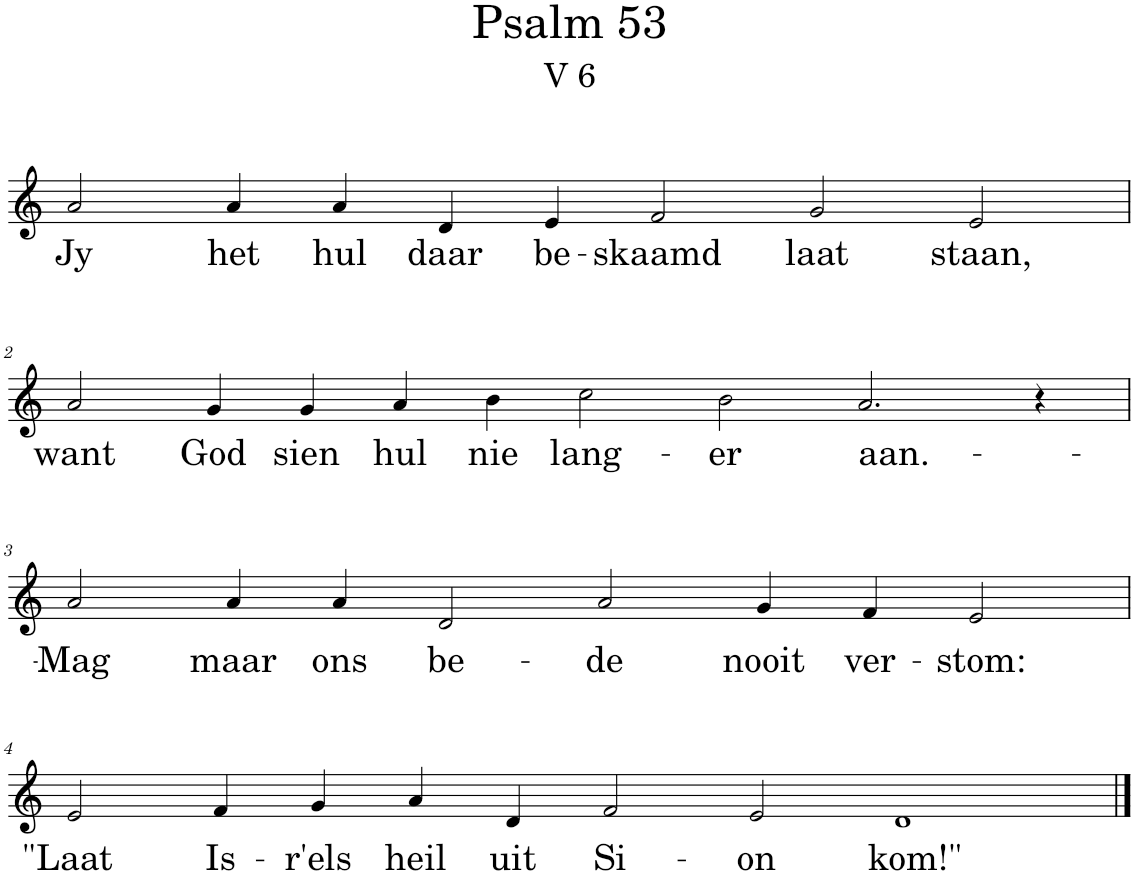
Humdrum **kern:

**kern	**text
*part1	*part1
*staff1	*staff1
*I"Pipe Organ	*
*I'Org.	*
*clefG2	*
*k[]	*
*M12/4	*
=1	=1
!	!LO:LY:b
2a/	Jy
!	!LO:LY:b
4a/	het
!	!LO:LY:b
4a/	hul
!	!LO:LY:b
4d/	daar
!	!LO:LY:b
4e/	be-
!	!LO:LY:b
2f/	-skaamd
!	!LO:LY:b
2g/	laat
!	!LO:LY:b
2e/	staan,
!!LO:LB:g=z
=2	=2
*M14/4	*
!	!LO:LY:b
2a/	want
!	!LO:LY:b
4g/	God
!	!LO:LY:b
4g/	sien
!	!LO:LY:b
4a/	hul
!	!LO:LY:b
4b\	nie
!	!LO:LY:b
2cc\	lang-
!	!LO:LY:b
2b\	-er
!	!LO:LY:b
2.a/	aan.-
4r	.
!!LO:LB:g=z
=3	=3
*M12/4	*
!	!LO:LY:b
2a/	-Mag
!	!LO:LY:b
4a/	maar
!	!LO:LY:b
4a/	ons
!	!LO:LY:b
2d/	be-
!	!LO:LY:b
2a/	-de
!	!LO:LY:b
4g/	nooit
!	!LO:LY:b
4f/	ver-
!	!LO:LY:b
2e/	-stom:
!!LO:LB:g=z
=4	=4
*M14/4	*
!	!LO:LY:b
2e/	"Laat
!	!LO:LY:b
4f/	Is-
!	!LO:LY:b
4g/	-r'els
!	!LO:LY:b
4a/	heil
!	!LO:LY:b
4d/	uit
!	!LO:LY:b
2f/	Si-
!	!LO:LY:b
2e/	-on
!	!LO:LY:b
1d	kom!"
==	==
*-	*-
